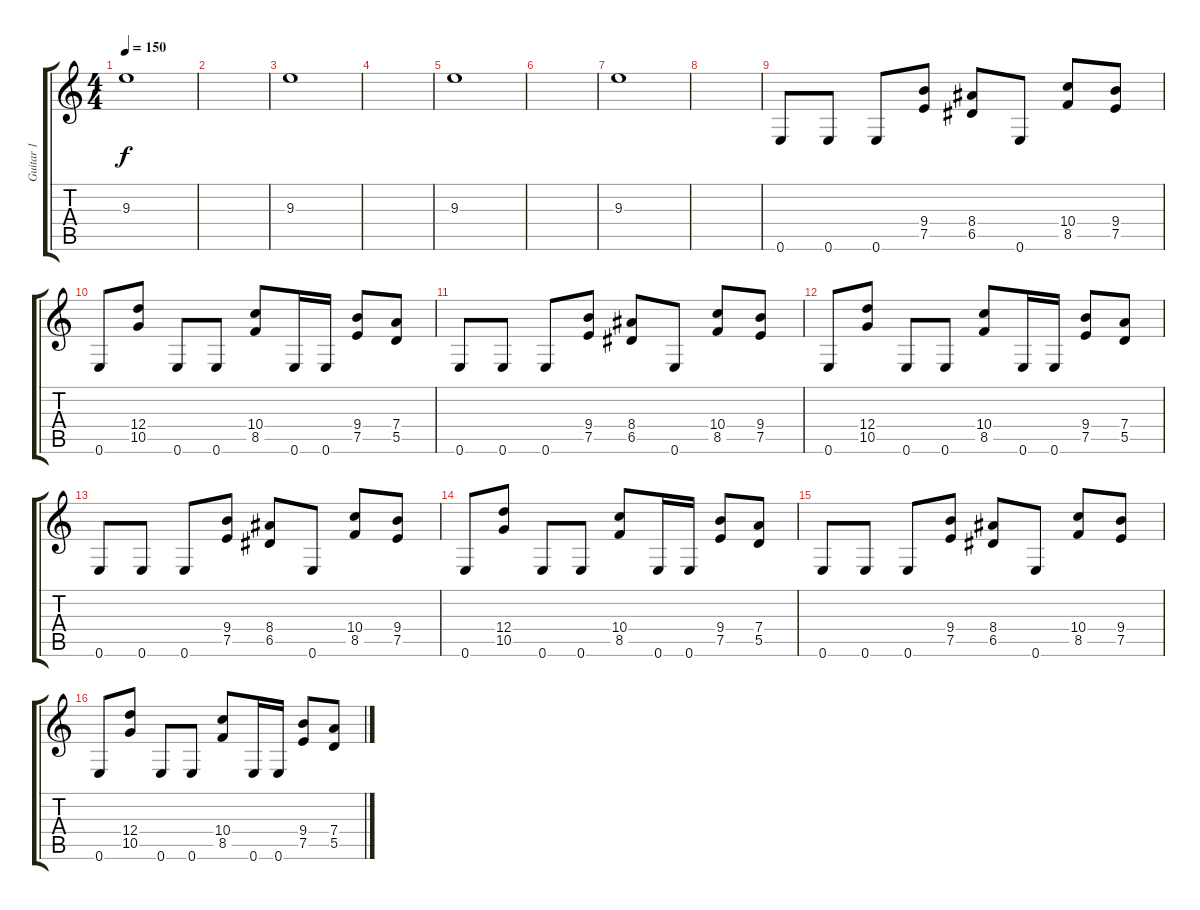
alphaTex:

\track ("Guitar 1" "Guitar 1") {instrument electricguitarclean}
\staff {score tabs}
\tuning (E4 B3 G3 D3 A2 E2) {hide}
\ts (4 4)
\tempo 150
\clef g2
\ks c
9.3.1{dy f instrument electricguitarclean} |
|
9.3.1 |
|
9.3.1 |
|
9.3.1 |
|
0.6.8{instrument distortionguitar} 0.6.8 0.6.8 (9.4 7.5).8 (8.4 6.5).8 0.6.8 (10.4 8.5).8 (9.4 7.5).8 |
0.6.8 (12.4 10.5).8 0.6.8 0.6.8 (10.4 8.5).8 0.6.16 0.6.16 (9.4 7.5).8 (7.4 5.5).8 |
0.6.8 0.6.8 0.6.8 (9.4 7.5).8 (8.4 6.5).8 0.6.8 (10.4 8.5).8 (9.4 7.5).8 |
0.6.8 (12.4 10.5).8 0.6.8 0.6.8 (10.4 8.5).8 0.6.16 0.6.16 (9.4 7.5).8 (7.4 5.5).8 |
0.6.8 0.6.8 0.6.8 (9.4 7.5).8 (8.4 6.5).8 0.6.8 (10.4 8.5).8 (9.4 7.5).8 |
0.6.8 (12.4 10.5).8 0.6.8 0.6.8 (10.4 8.5).8 0.6.16 0.6.16 (9.4 7.5).8 (7.4 5.5).8 |
0.6.8 0.6.8 0.6.8 (9.4 7.5).8 (8.4 6.5).8 0.6.8 (10.4 8.5).8 (9.4 7.5).8 |
0.6.8 (12.4 10.5).8 0.6.8 0.6.8 (10.4 8.5).8 0.6.16 0.6.16 (9.4 7.5).8 (7.4 5.5).8
